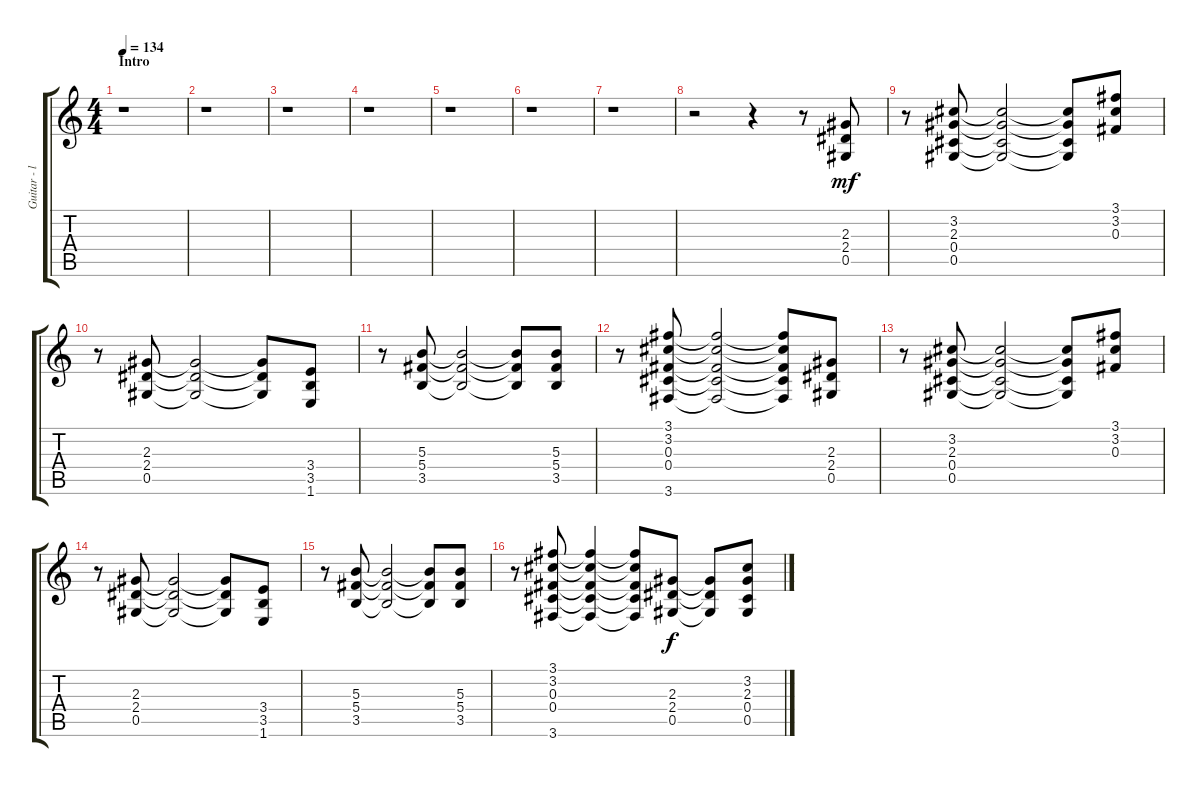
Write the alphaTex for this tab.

\track ("Guitar - left" "Guitar - l") {instrument distortionguitar}
\staff {score tabs}
\tuning (Eb4 Bb3 Gb3 Db3 Ab2 Eb2) {hide}
\ts (4 4)
\section ("" "Intro")
\tempo 134
\clef g2
\ks c
r.1{dy mf instrument distortionguitar} |
r.1 |
r.1 |
r.1 |
r.1 |
r.1 |
r.1 |
r.2 r.4 r.8 (2.3 2.4 0.5).8 |
r.8 (3.2 2.3 0.4 0.5).8 (3.2{t} 2.3{t} 0.4{t} 0.5{t}).2 (3.2{t} 2.3{t} 0.4{t} 0.5{t}).8 (3.1 3.2 0.3).8 |
r.8 (2.3 2.4 0.5).8 (2.3{t} 2.4{t} 0.5{t}).2 (2.3{t} 2.4{t} 0.5{t}).8 (3.4 3.5 1.6).8 |
r.8 (5.3 5.4 3.5).8 (5.3{t} 5.4{t} 3.5{t}).2 (5.3{t} 5.4{t} 3.5{t}).8 (5.3 5.4 3.5).8 |
r.8 (3.1 3.2 0.3 0.4 3.6).8 (3.1{t} 3.2{t} 0.3{t} 0.4{t} 3.6{t}).2 (3.1{t} 3.2{t} 0.3{t} 0.4{t} 3.6{t}).8 (2.3 2.4 0.5).8 |
r.8 (3.2 2.3 0.4 0.5).8 (3.2{t} 2.3{t} 0.4{t} 0.5{t}).2 (3.2{t} 2.3{t} 0.4{t} 0.5{t}).8 (3.1 3.2 0.3).8 |
r.8 (2.3 2.4 0.5).8 (2.3{t} 2.4{t} 0.5{t}).2 (2.3{t} 2.4{t} 0.5{t}).8 (3.4 3.5 1.6).8 |
r.8 (5.3 5.4 3.5).8 (5.3{t} 5.4{t} 3.5{t}).2 (5.3{t} 5.4{t} 3.5{t}).8 (5.3 5.4 3.5).8 |
r.8 (3.1 3.2 0.3 0.4 3.6).8 (3.1{t} 3.2{t} 0.3{t} 0.4{t} 3.6{t}).4 (3.1{t} 3.2{t} 0.3{t} 0.4{t} 3.6{t}).8 (2.3 2.4 0.5).8{dy f instrument distortionguitar} (2.3{t} 2.4{t} 0.5{t}).8 (3.2 2.3 0.4 0.5).8
